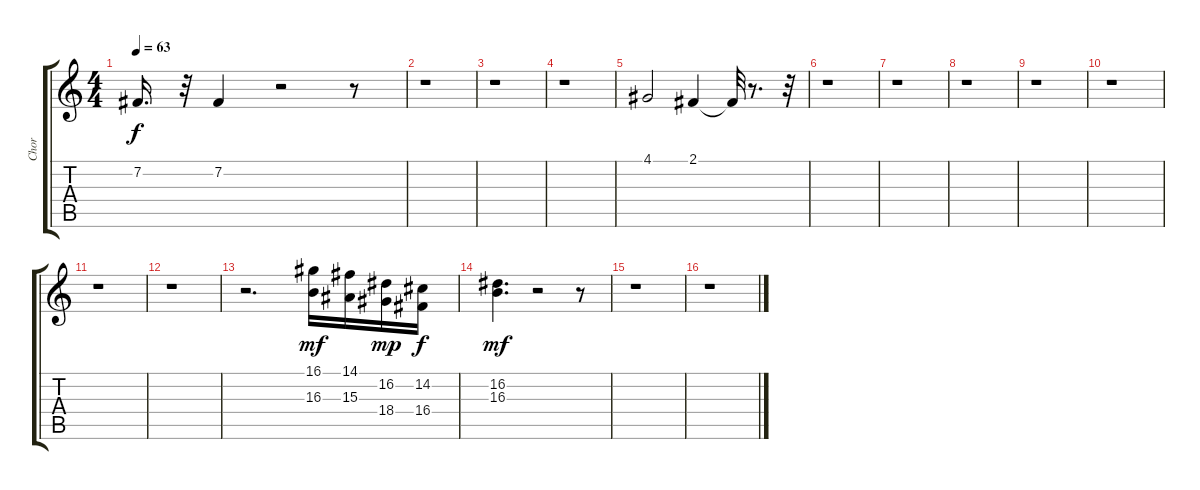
\track ("Chor" "Chor") {instrument lead1square}
\staff {score tabs}
\tuning (E4 B3 G3 D3 A2 E2) {hide}
\ts (4 4)
\tempo 63
\clef g2
\ks c
7.2.16{d dy f} r.32 7.2.4 r.2 r.8 |
r.1 |
r.1 |
r.1 |
4.1.2 2.1.4 2.1{t}.32 r.8{d} r.32 |
r.1 |
r.1 |
r.1 |
r.1 |
r.1 |
r.1 |
r.1 |
r.2{d} (16.1 16.3).16{dy mf} (14.1 15.3).16 (16.2 18.4).16{dy mp} (14.2 16.4).16{dy f} |
(16.2 16.3).4{d dy mf} r.2 r.8 |
r.1 |
r.1
